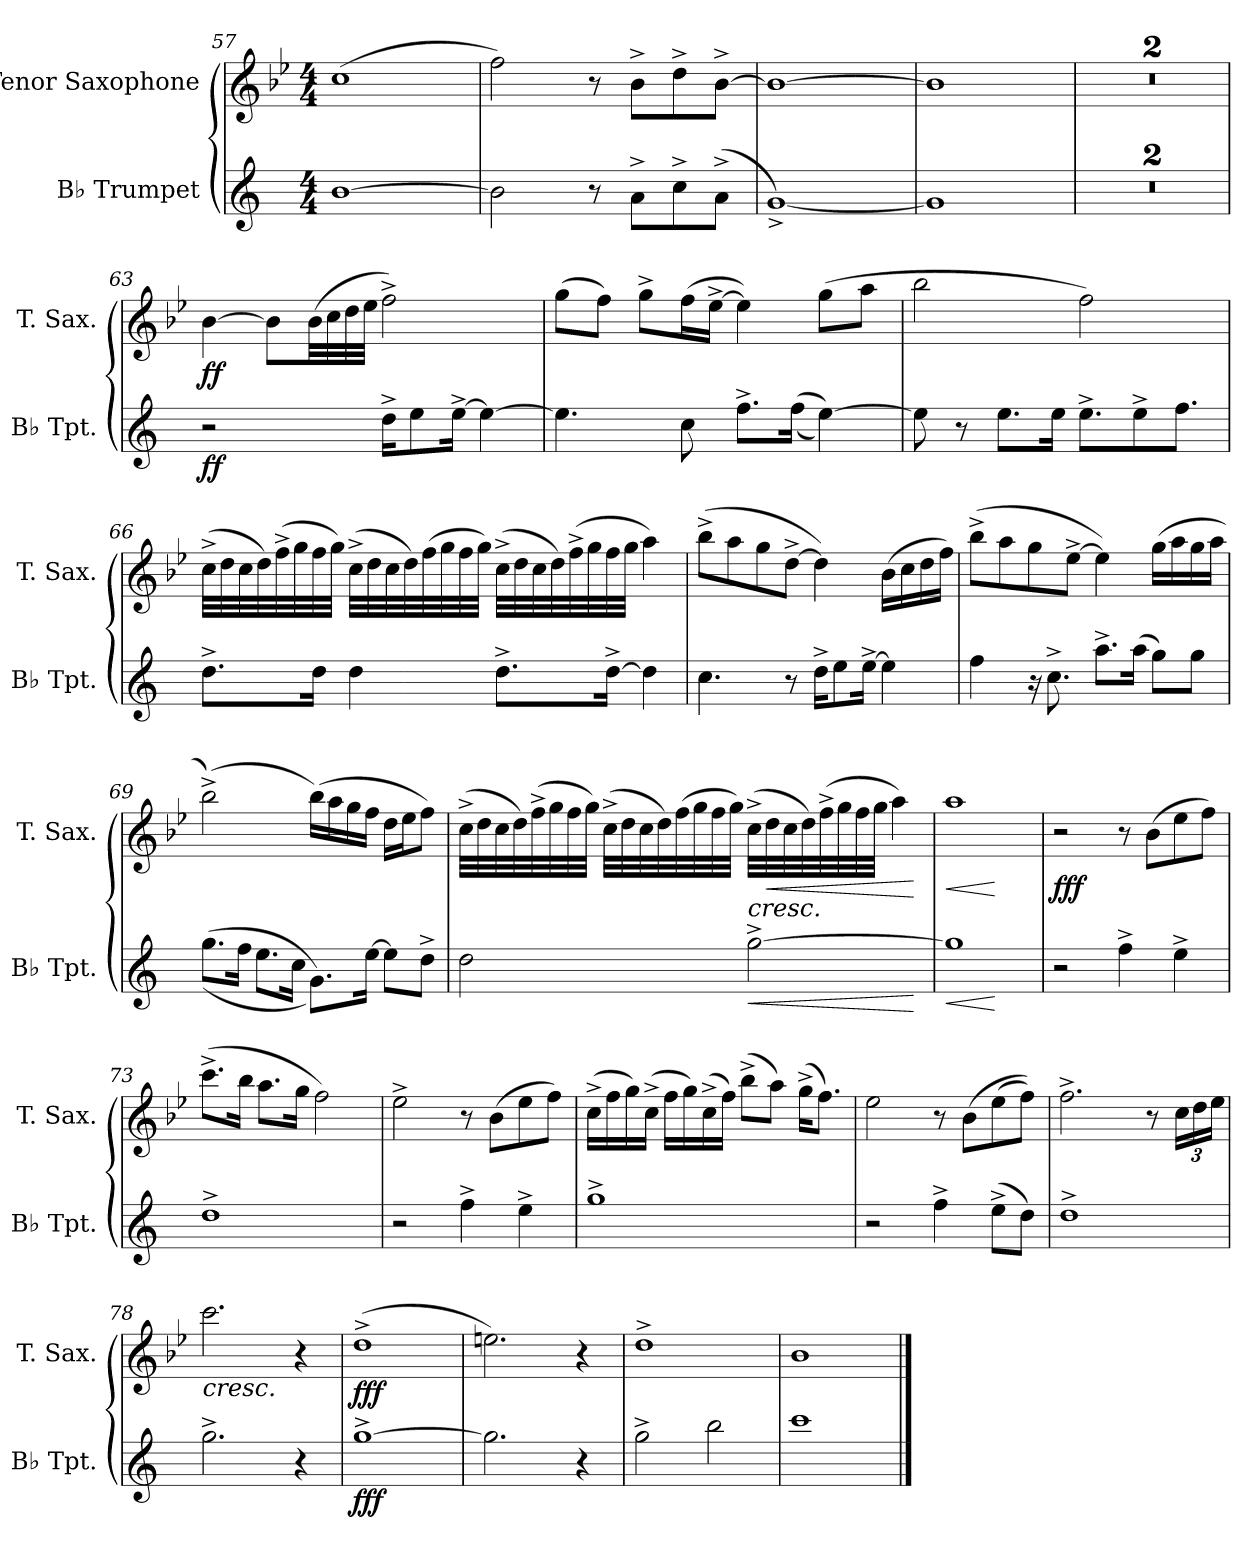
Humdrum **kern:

**kern	**dynam	**kern	**dynam
*part2	*part2	*part1	*part1
*staff2	*staff2	*staff1	*staff1
*I"B♭ Trumpet	*	*I"Tenor Saxophone	*
*I'B♭ Tpt.	*	*I'T. Sax.	*
!!LO:LB:g=z
*clefG2	*	*clefG2	*
*ITrd1c2	*	*ITrd8c14	*
*k[b-e-]	*	*k[b-e-]	*
*M4/4	*	*M4/4	*
=57	=57	=57	=57
[1a	.	(1c	.
=58	=58	=58	=58
2a\]	.	2f\)	.
8r	.	8r	.
8g^\L	.	8B-^\L	.
8b-^\	.	8d^\	.
(8g^\J	.	[8B-^\J	.
=59	=59	=59	=59
[1f^)	.	1B-_	.
=60	=60	=60	=60
1f]	.	1B-]	.
=61	=61	=61	=61
1r	.	1r	.
=62	=62	=62	=62
1r	.	1r	.
=63	=63	=63	=63
!	!LO:DY:b	!	!
!	!LO:DY:n=1:b	!	!LO:DY:b
!	!	!	!LO:DY:n=1:b
2r	f f	[4B-\	f f
.	.	8B-\L]	.
.	.	(32B-\LL	.
.	.	32c\	.
.	.	32d\	.
.	.	32e-\JJJ	.
16cc^\KL	.	2f^\)	.
8dd\	.	.	.
[16dd^\Jk	.	.	.
4dd\_	.	.	.
=64	=64	=64	=64
4.dd\]	.	(8g\L	.
.	.	8f\J)	.
.	.	8g^\L	.
8b-\	.	(16f\L	.
.	.	[16e-^\JJ	.
8.ee-^\L	.	4e-\])	.
((16ee-\Jk	.	.	.
[4dd\))	.	(8g\L	.
.	.	8a\J	.
!!LO:LB:g=z
=65	=65	=65	=65
8dd\]	.	2b-\	.
8r	.	.	.
8.dd\L	.	.	.
16dd\Jk	.	.	.
8.dd^\L	.	2f\)	.
8dd^\	.	.	.
8.ee-\J	.	.	.
=66	=66	=66	=66
8.cc^\L	.	(32c^\LLL	.
.	.	32d\	.
.	.	32c\	.
.	.	32d\)	.
.	.	(32f^\	.
.	.	32g\	.
16cc\Jk	.	32f\	.
.	.	32g\JJJ)	.
4cc\	.	(32c^\LLL	.
.	.	32d\	.
.	.	32c\	.
.	.	32d\)	.
.	.	(32f\	.
.	.	32g\	.
.	.	32f\	.
.	.	32g\JJJ)	.
8.cc^\L	.	(32c^\LLL	.
.	.	32d\	.
.	.	32c\	.
.	.	32d\)	.
.	.	(32f^\	.
.	.	32g\	.
[16cc^\Jk	.	32f\	.
.	.	32g\JJJ	.
4cc\]	.	4a\)	.
=67	=67	=67	=67
4.b-\	.	(8b-^\L	.
.	.	8a\	.
.	.	8g\	.
8r	.	[8d^\J	.
16cc^\KL	.	4d\])	.
8dd\	.	.	.
[16dd^\Jk	.	.	.
4dd\]	.	(16B-\LL	.
.	.	16c\	.
.	.	16d\	.
.	.	16f\JJ)	.
!!LO:LB:g=z
=68	=68	=68	=68
4ee-\	.	(8b-^\L	.
.	.	8a\	.
16r	.	8g\	.
8.b-^\	.	.	.
.	.	[8e-^\J	.
8.gg^\L	.	4e-\])	.
(16gg\Jk	.	.	.
8ff\L)	.	(16g\LL	.
.	.	16a\	.
8ff\J	.	16g\	.
.	.	16a\JJ	.
=69	=69	=69	=69
((8.ff\L	.	(2b-^\)	.
16ee-\Jk	.	.	.
8.dd\L	.	.	.
16b-\Jk	.	.	.
8.f\L))	.	(16b-\LL)	.
.	.	16a\	.
.	.	16g\	.
[16dd\Jk	.	16f\JJ	.
8dd\L]	.	16d\LL	.
.	.	16e-\J	.
8cc^\J	.	8f\J)	.
!!LO:LB:g=z
=70	=70	=70	=70
2cc\	.	(32c^\LLL	.
.	.	32d\	.
.	.	32c\	.
.	.	32d\)	.
.	.	(32f^\	.
.	.	32g\	.
.	.	32f\	.
.	.	32g\JJJ)	.
.	.	(32c^\LLL	.
.	.	32d\	.
.	.	32c\	.
.	.	32d\)	.
.	.	(32f\	.
.	.	32g\	.
.	.	32f\	.
.	.	32g\JJJ)	.
!	!LO:HP:b	!	!
!	!LO:HP:n=1:b	!	!LO:HP:b
[2ff^\	< <	(32c^\LLL	<
!	!	!	!LO:HP:b
.	.	32d\	<
.	.	32c\	.
.	.	32d\)	.
.	.	(32f^\	.
.	.	32g\	.
.	.	32f\	.
.	.	32g\JJJ	.
.	.	4a\)	.
.	[	.	[ [
=71	=71	=71	=71
!	!LO:HP:b	!	!
!	!LO:HP:n=1:b	!	!LO:HP:b
!	!	!	!LO:HP:n=1:b
1ff]	< <	1a	< <
.	[	.	[
=72	=72	=72	=72
!	!	!	!LO:DY:b
2r	.	2r	fff
4ee-^\	[	8r	[
.	.	(8B-\L	.
4dd^\	[	8e-\	.
.	.	8f\J)	.
=73	=73	=73	=73
1cc^	.	(8.cc^\L	.
.	.	16b-\Jk	.
.	.	8.a\L	.
.	.	16g\Jk	.
.	.	2f\)	.
!!LO:PB:g=z
=74	=74	=74	=74
2r	.	2e-^\	.
4ee-^\	.	8r	.
.	.	(8B-\L	.
4dd^\	.	8e-\	.
.	.	8f\J)	.
=75	=75	=75	=75
1ff^	.	(16c^\LL	.
.	.	16f\	.
.	.	16g\)	.
.	.	(16c^\JJ	.
.	.	16f\LL	.
.	.	16g\)	.
.	.	(16c^\	.
.	.	16f\JJ)	.
.	.	(8b-^\L	.
.	.	8a\J)	.
.	.	(16g^\KL	.
.	.	8.f\J)	.
=76	=76	=76	=76
2r	.	2e-\	.
4ee-^\	.	8r	.
.	.	(8B-\L	.
(8dd^\L	.	(8e-\	.
8cc\J)	.	8f\J))	.
=77	=77	=77	=77
1cc^	.	2.f^\	.
.	.	8r	.
*	*	*Xbrackettup	*
.	.	24c\LL	.
.	.	24d\	.
.	.	24e-\JJ	.
=78	=78	=78	=78
!	!	!	!LO:HP:b
2.ff^\	.	2.cc\	<
4r	.	4r	.
=79	=79	=79	=79
!	!LO:DY:b	!	!LO:DY:b
[1ff^	fff	(1d^	fff
.	.	.	[
=80	=80	=80	=80
2.ff\]	.	2.en\)	.
4r	.	4r	.
=81	=81	=81	=81
2ff^\	.	1d^	.
2aa\	.	.	.
!!LO:LB:g=z
=82	=82	=82	=82
1bb-	.	1B-	.
==	==	==	==
*-	*-	*-	*-
